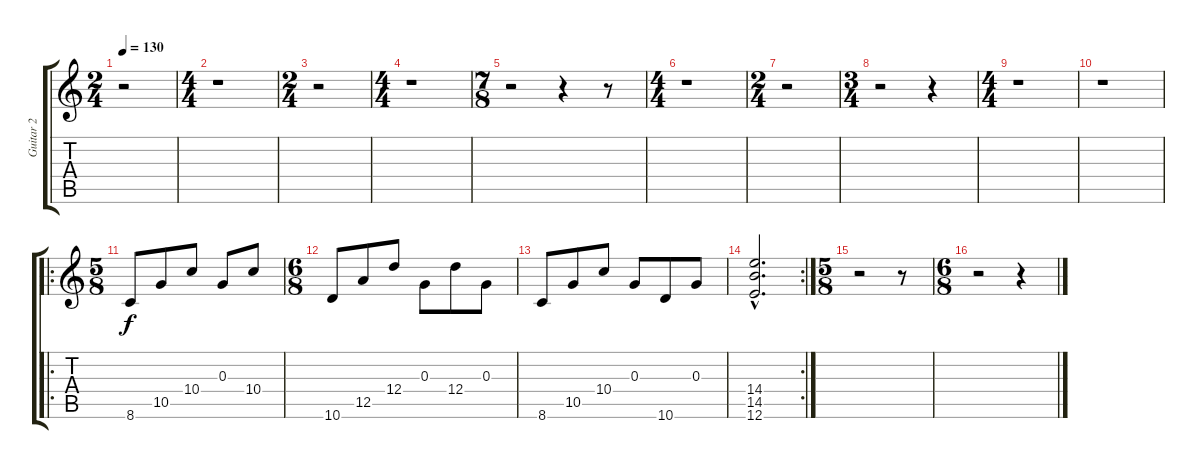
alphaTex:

\track ("Guitar 2" "Guitar 2") {instrument electricguitarclean}
\staff {score tabs}
\tuning (E4 B3 G3 D3 A2 E2) {hide}
\ts (2 4)
\tempo 130
\clef g2
\ks c
r.2{dy f} |
\ts (4 4)
r.1 |
\ts (2 4)
r.2 |
\ts (4 4)
r.1 |
\ts (7 8)
r.2 r.4 r.8 |
\ts (4 4)
r.1 |
\ts (2 4)
r.2 |
\ts (3 4)
r.2 r.4 |
\ts (4 4)
r.1 |
r.1 |
\ro
\ts (5 8)
8.6.8 10.5.8 10.4.8 0.3.8 10.4.8 |
\ts (6 8)
10.6.8 12.5.8 12.4.8 0.3.8 12.4.8 0.3.8 |
8.6.8 10.5.8 10.4.8 0.3.8 10.6.8 0.3.8 |
\rc 2
(14.4{hac} 14.5{hac} 12.6{hac}).2{d} |
\ts (5 8)
r.2 r.8 |
\ts (6 8)
r.2 r.4
